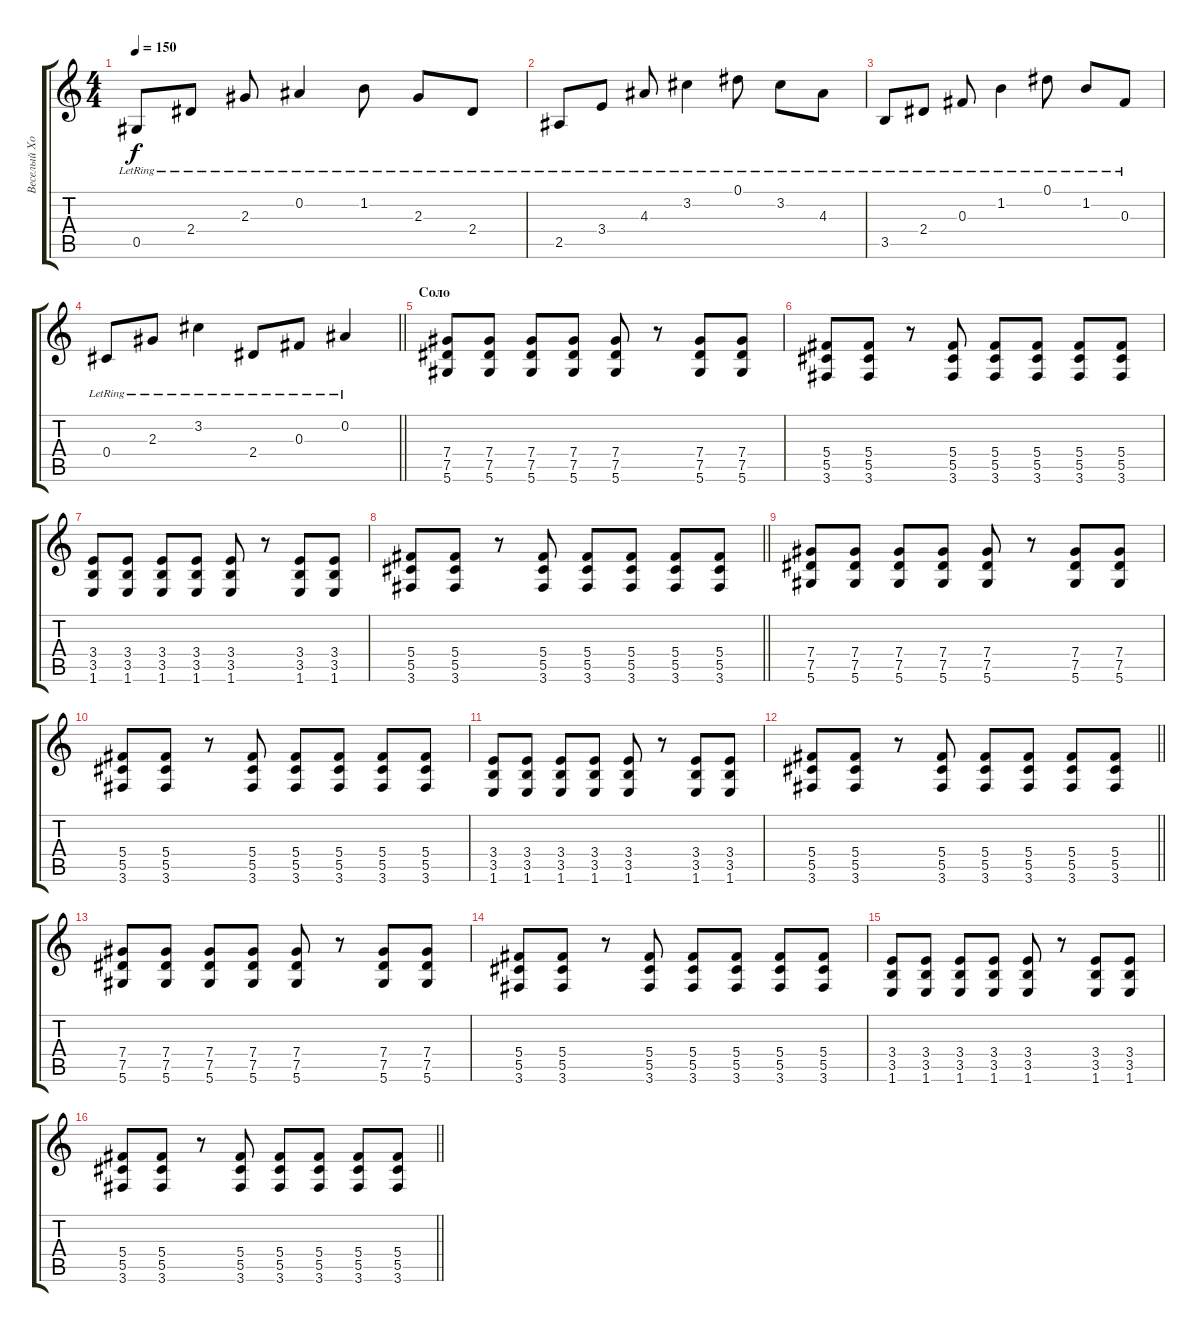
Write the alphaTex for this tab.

\track ("Веселый Хобит" "Веселый Хо") {instrument overdrivenguitar}
\staff {score tabs}
\tuning (Eb4 Bb3 Gb3 Db3 Ab2 Eb2) {hide}
\ts (4 4)
\tempo 150
\clef g2
\ks c
0.5{lr}.8{dy f} 2.4{lr}.8 2.3{lr}.8 0.2{lr}.4 1.2{lr}.8 2.3{lr}.8 2.4{lr}.8 |
2.5{lr}.8 3.4{lr}.8 4.3{lr}.8 3.2{lr}.4 0.1{lr}.8 3.2{lr}.8 4.3{lr}.8 |
3.5{lr}.8 2.4{lr}.8 0.3{lr}.8 1.2{lr}.4 0.1{lr}.8 1.2{lr}.8 0.3{lr}.8 |
\barLineRight lightlight
0.4{lr}.8 2.3{lr}.8 3.2{lr}.4 2.4{lr}.8 0.3{lr}.8 0.2{lr}.4 |
\section ("" "Соло")
(7.4 7.5 5.6).8{instrument distortionguitar} (7.4 7.5 5.6).8 (7.4 7.5 5.6).8 (7.4 7.5 5.6).8 (7.4 7.5 5.6).8 r.8 (7.4 7.5 5.6).8 (7.4 7.5 5.6).8 |
(5.4 5.5 3.6).8 (5.4 5.5 3.6).8 r.8 (5.4 5.5 3.6).8 (5.4 5.5 3.6).8 (5.4 5.5 3.6).8 (5.4 5.5 3.6).8 (5.4 5.5 3.6).8 |
(3.4 3.5 1.6).8 (3.4 3.5 1.6).8 (3.4 3.5 1.6).8 (3.4 3.5 1.6).8 (3.4 3.5 1.6).8 r.8 (3.4 3.5 1.6).8 (3.4 3.5 1.6).8 |
\barLineRight lightlight
(5.4 5.5 3.6).8 (5.4 5.5 3.6).8 r.8 (5.4 5.5 3.6).8 (5.4 5.5 3.6).8 (5.4 5.5 3.6).8 (5.4 5.5 3.6).8 (5.4 5.5 3.6).8 |
(7.4 7.5 5.6).8 (7.4 7.5 5.6).8 (7.4 7.5 5.6).8 (7.4 7.5 5.6).8 (7.4 7.5 5.6).8 r.8 (7.4 7.5 5.6).8 (7.4 7.5 5.6).8 |
(5.4 5.5 3.6).8 (5.4 5.5 3.6).8 r.8 (5.4 5.5 3.6).8 (5.4 5.5 3.6).8 (5.4 5.5 3.6).8 (5.4 5.5 3.6).8 (5.4 5.5 3.6).8 |
(3.4 3.5 1.6).8 (3.4 3.5 1.6).8 (3.4 3.5 1.6).8 (3.4 3.5 1.6).8 (3.4 3.5 1.6).8 r.8 (3.4 3.5 1.6).8 (3.4 3.5 1.6).8 |
\barLineRight lightlight
(5.4 5.5 3.6).8 (5.4 5.5 3.6).8 r.8 (5.4 5.5 3.6).8 (5.4 5.5 3.6).8 (5.4 5.5 3.6).8 (5.4 5.5 3.6).8 (5.4 5.5 3.6).8 |
(7.4 7.5 5.6).8{instrument distortionguitar} (7.4 7.5 5.6).8 (7.4 7.5 5.6).8 (7.4 7.5 5.6).8 (7.4 7.5 5.6).8 r.8 (7.4 7.5 5.6).8 (7.4 7.5 5.6).8 |
(5.4 5.5 3.6).8 (5.4 5.5 3.6).8 r.8 (5.4 5.5 3.6).8 (5.4 5.5 3.6).8 (5.4 5.5 3.6).8 (5.4 5.5 3.6).8 (5.4 5.5 3.6).8 |
(3.4 3.5 1.6).8 (3.4 3.5 1.6).8 (3.4 3.5 1.6).8 (3.4 3.5 1.6).8 (3.4 3.5 1.6).8 r.8 (3.4 3.5 1.6).8 (3.4 3.5 1.6).8 |
\barLineRight lightlight
(5.4 5.5 3.6).8 (5.4 5.5 3.6).8 r.8 (5.4 5.5 3.6).8 (5.4 5.5 3.6).8 (5.4 5.5 3.6).8 (5.4 5.5 3.6).8 (5.4 5.5 3.6).8
